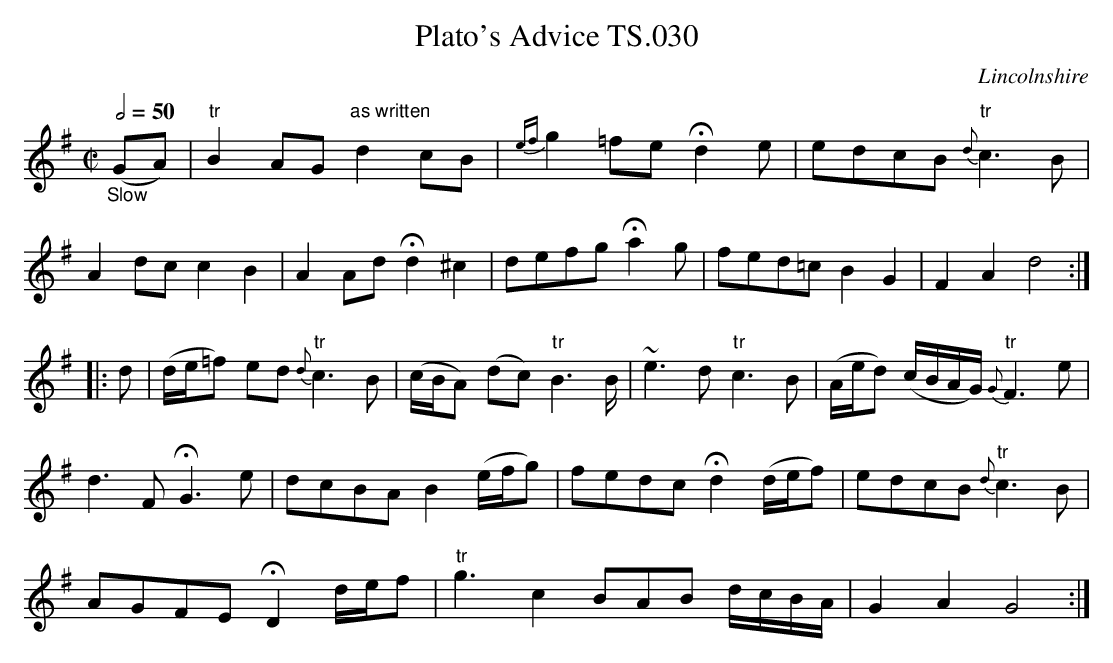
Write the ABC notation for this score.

X:1
T:Plato's Advice TS.030
L:1/8
M:C|
O:Lincolnshire
Q:1/2=50
K:G
"_Slow"(GA)|"tr"B2AG "as written"d2cB|{ef}g2=feHd2e|edcB{d}"tr"c2>B2|!
A2dcc2B2|A2AdHd2^c2|defgHa2g|fed=cB2G2|F2A2d4:|!
|:d|(d/e/=f) ed{d}"tr"c2>B2|(c/B/A) (dc)"tr"B2>B|~e2>d2 "tr"c2>B2|(A/e/d) (c/B/A/G/) {G}"tr"F2>e2|!
d2>F2HG2>e2|dcBAB2 (e/f/g)|fedcHd2(d/e/f)|edcB {d}"tr"c2>B2|!
AGFE HD2d/e/f|"tr"g3c2BAB d/c/B/A/|G2A2G4:|]
